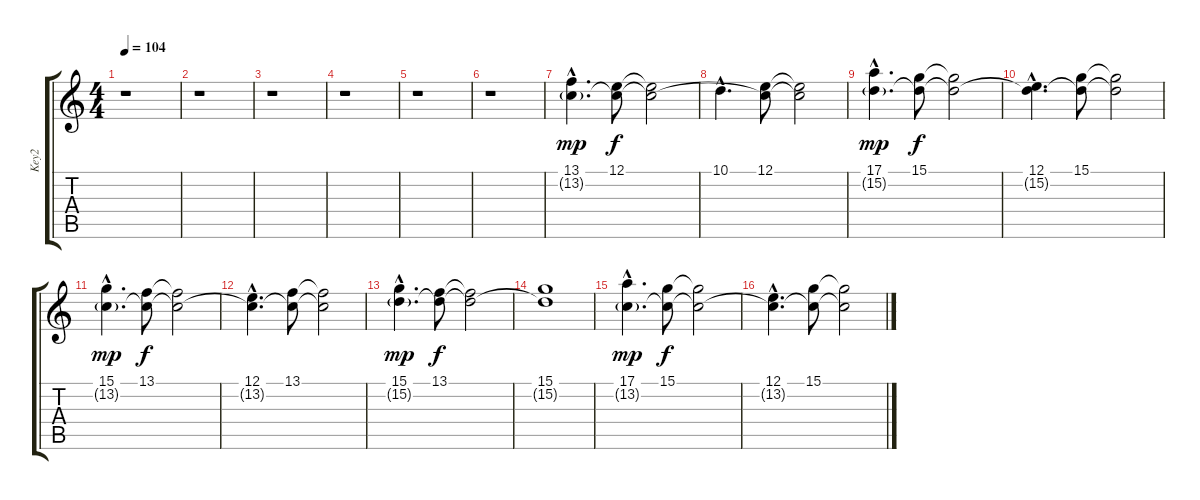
\track ("Key2" "Key2") {instrument choiraahs}
\staff {score tabs}
\tuning (E4 B3 G3 D3 A2 E2) {hide}
\ts (4 4)
\tempo 104
\clef g2
\ks c
r.1{dy f} |
r.1 |
r.1 |
r.1 |
r.1 |
r.1 |
(13.1{hac} 13.2{g hac}).4{d dy mp} (12.1 13.2{t}).8{dy f} (12.1{t} 13.2{t}).2 |
10.1{hac}.4{d} (12.1 13.2{t}).8 (12.1{t} 13.2{t}).2 |
(17.1{hac} 15.2{g hac}).4{d dy mp} (15.1 15.2{t}).8{dy f} (15.1{t} 15.2{t}).2 |
(12.1{hac} 15.2{hac t}).4{d} (15.1 15.2{t}).8 (15.1{t} 15.2{t}).2 |
(15.1{hac} 13.2{g hac}).4{d dy mp} (13.1 13.2{t}).8{dy f} (13.1{t} 13.2{t}).2 |
(12.1{hac} 13.2{hac t}).4{d} (13.1 13.2{t}).8 (13.1{t} 13.2{t}).2 |
(15.1{hac} 15.2{g hac}).4{d dy mp} (13.1 15.2{t}).8{dy f} (13.1{t} 15.2{t}).2 |
(15.1 15.2{t}).1 |
(17.1{hac} 13.2{g hac}).4{d dy mp} (15.1 13.2{t}).8{dy f} (15.1{t} 13.2{t}).2 |
(12.1{hac} 13.2{hac t}).4{d} (15.1 13.2{t}).8 (15.1{t} 13.2{t}).2
